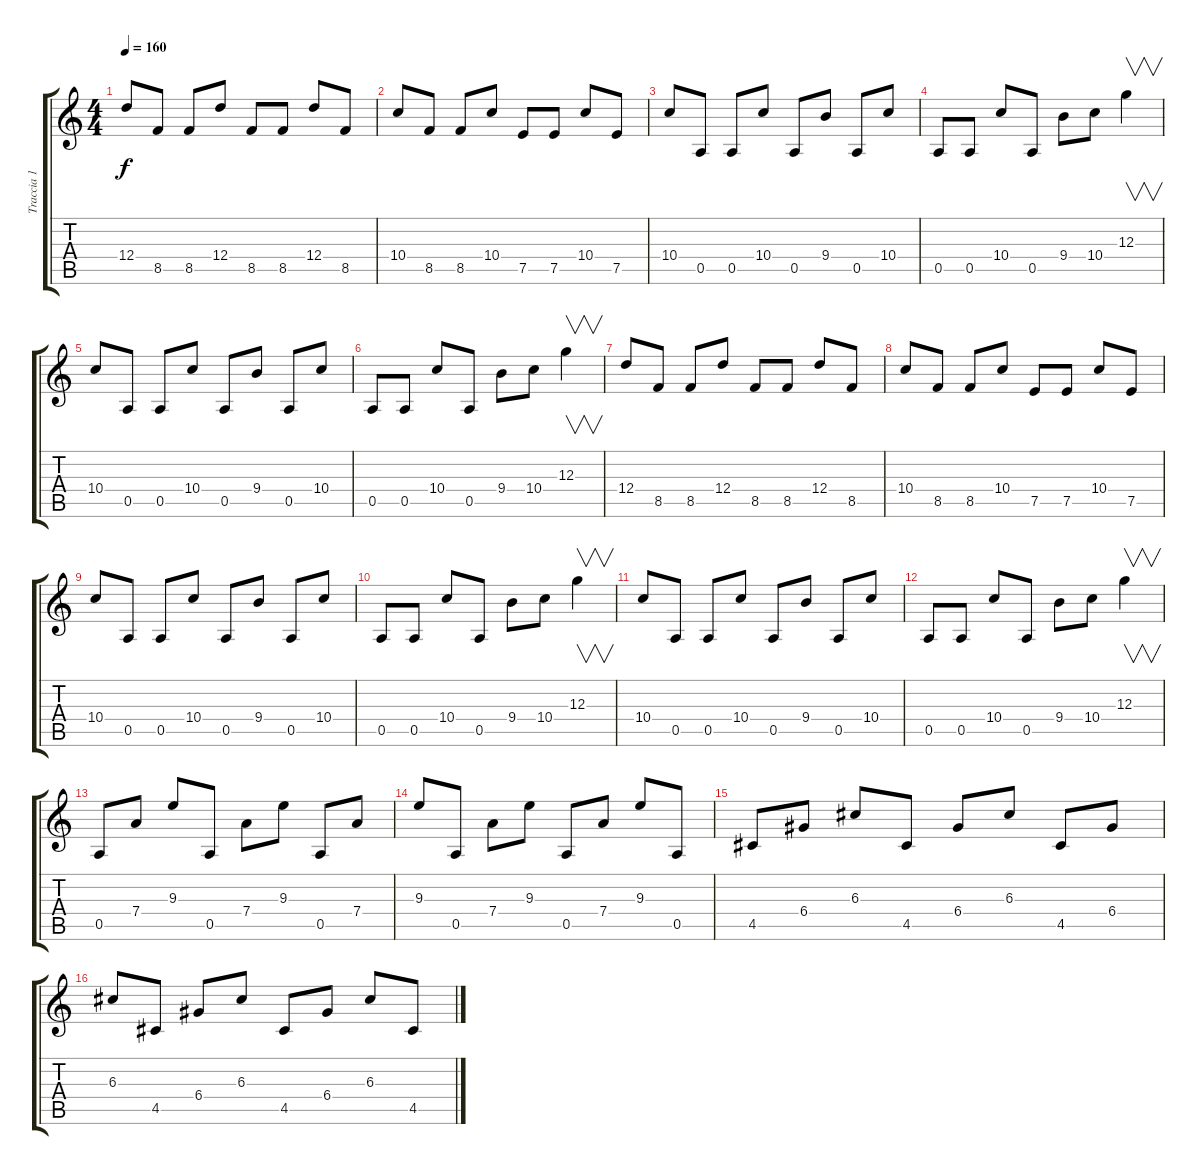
\track ("Traccia 1" "Traccia 1") {instrument distortionguitar}
\staff {score tabs}
\tuning (E4 B3 G3 D3 A2 E2) {hide}
\ts (4 4)
\tempo 160
\clef g2
\ks c
12.4.8{dy f} 8.5.8 8.5.8 12.4.8 8.5.8 8.5.8 12.4.8 8.5.8 |
10.4.8 8.5.8 8.5.8 10.4.8 7.5.8 7.5.8 10.4.8 7.5.8 |
10.4.8 0.5.8 0.5.8 10.4.8 0.5.8 9.4.8 0.5.8 10.4.8 |
0.5.8 0.5.8 10.4.8 0.5.8 9.4.8 10.4.8 12.3.4{v} |
10.4.8 0.5.8 0.5.8 10.4.8 0.5.8 9.4.8 0.5.8 10.4.8 |
0.5.8 0.5.8 10.4.8 0.5.8 9.4.8 10.4.8 12.3.4{v} |
12.4.8 8.5.8 8.5.8 12.4.8 8.5.8 8.5.8 12.4.8 8.5.8 |
10.4.8 8.5.8 8.5.8 10.4.8 7.5.8 7.5.8 10.4.8 7.5.8 |
10.4.8 0.5.8 0.5.8 10.4.8 0.5.8 9.4.8 0.5.8 10.4.8 |
0.5.8 0.5.8 10.4.8 0.5.8 9.4.8 10.4.8 12.3.4{v} |
10.4.8 0.5.8 0.5.8 10.4.8 0.5.8 9.4.8 0.5.8 10.4.8 |
0.5.8 0.5.8 10.4.8 0.5.8 9.4.8 10.4.8 12.3.4{v} |
0.5.8 7.4.8 9.3.8 0.5.8 7.4.8 9.3.8 0.5.8 7.4.8 |
9.3.8 0.5.8 7.4.8 9.3.8 0.5.8 7.4.8 9.3.8 0.5.8 |
4.5.8 6.4.8 6.3.8 4.5.8 6.4.8 6.3.8 4.5.8 6.4.8 |
6.3.8 4.5.8 6.4.8 6.3.8 4.5.8 6.4.8 6.3.8 4.5.8
